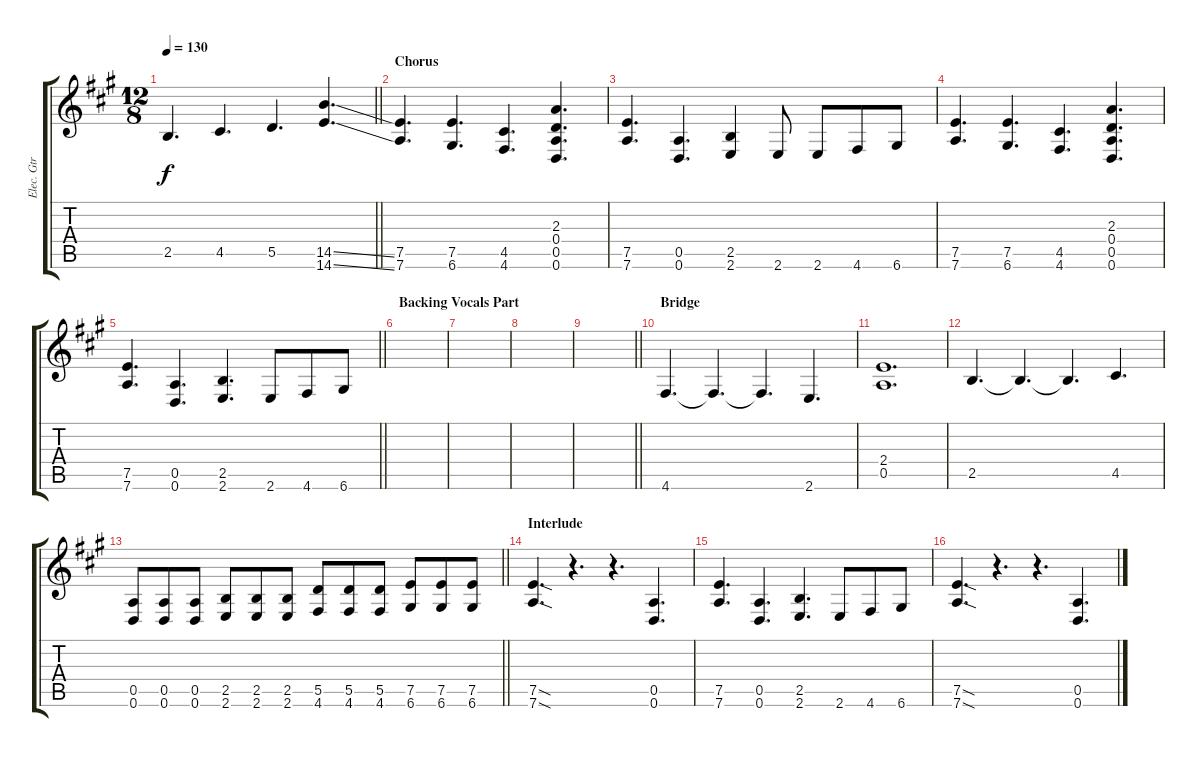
\track ("Elec. Gtr 2" "Elec. Gtr ") {instrument distortionguitar}
\staff {score tabs}
\tuning (E4 B3 G3 D3 A2 D2) {hide}
\ts (12 8)
\tempo 130
\clef g2
\barLineRight lightlight
\ks a
2.5.4{d dy f} 4.5.4{d} 5.5.4{d} (14.5{ss} 14.6{ss}).4{d} |
\section ("" "Chorus")
(7.5 7.6).4{d} (7.5 6.6).4{d} (4.5 4.6).4{d} (2.3 0.4 0.5 0.6).4{d} |
(7.5 7.6).4{d} (0.5 0.6).4{d} (2.5 2.6).4 2.6.8 2.6.8 4.6.8 6.6.8 |
(7.5 7.6).4{d} (7.5 6.6).4{d} (4.5 4.6).4{d} (2.3 0.4 0.5 0.6).4{d} |
\barLineRight lightlight
(7.5 7.6).4{d} (0.5 0.6).4{d} (2.5 2.6).4{d} 2.6.8 4.6.8 6.6.8 |
\section ("" "Backing Vocals Part")
|
|
|
\barLineRight lightlight
|
\section ("" "Bridge")
4.6.4{d} 4.6{t}.4{d} 4.6{t}.4{d} 2.6.4{d} |
(2.4 0.5).1{d} |
2.5.4{d} 2.5{t}.4{d} 2.5{t}.4{d} 4.5.4{d} |
\barLineRight lightlight
(0.5 0.6).8 (0.5 0.6).8 (0.5 0.6).8 (2.5 2.6).8 (2.5 2.6).8 (2.5 2.6).8 (5.5 4.6).8 (5.5 4.6).8 (5.5 4.6).8 (7.5 6.6).8 (7.5 6.6).8 (7.5 6.6).8 |
\section ("" "Interlude")
(7.5{sod} 7.6{sod}).4{d} r.4{d} r.4{d} (0.5 0.6).4{d} |
(7.5 7.6).4{d} (0.5 0.6).4{d} (2.5 2.6).4{d} 2.6.8 4.6.8 6.6.8 |
(7.5{sod} 7.6{sod}).4{d} r.4{d} r.4{d} (0.5 0.6).4{d}
